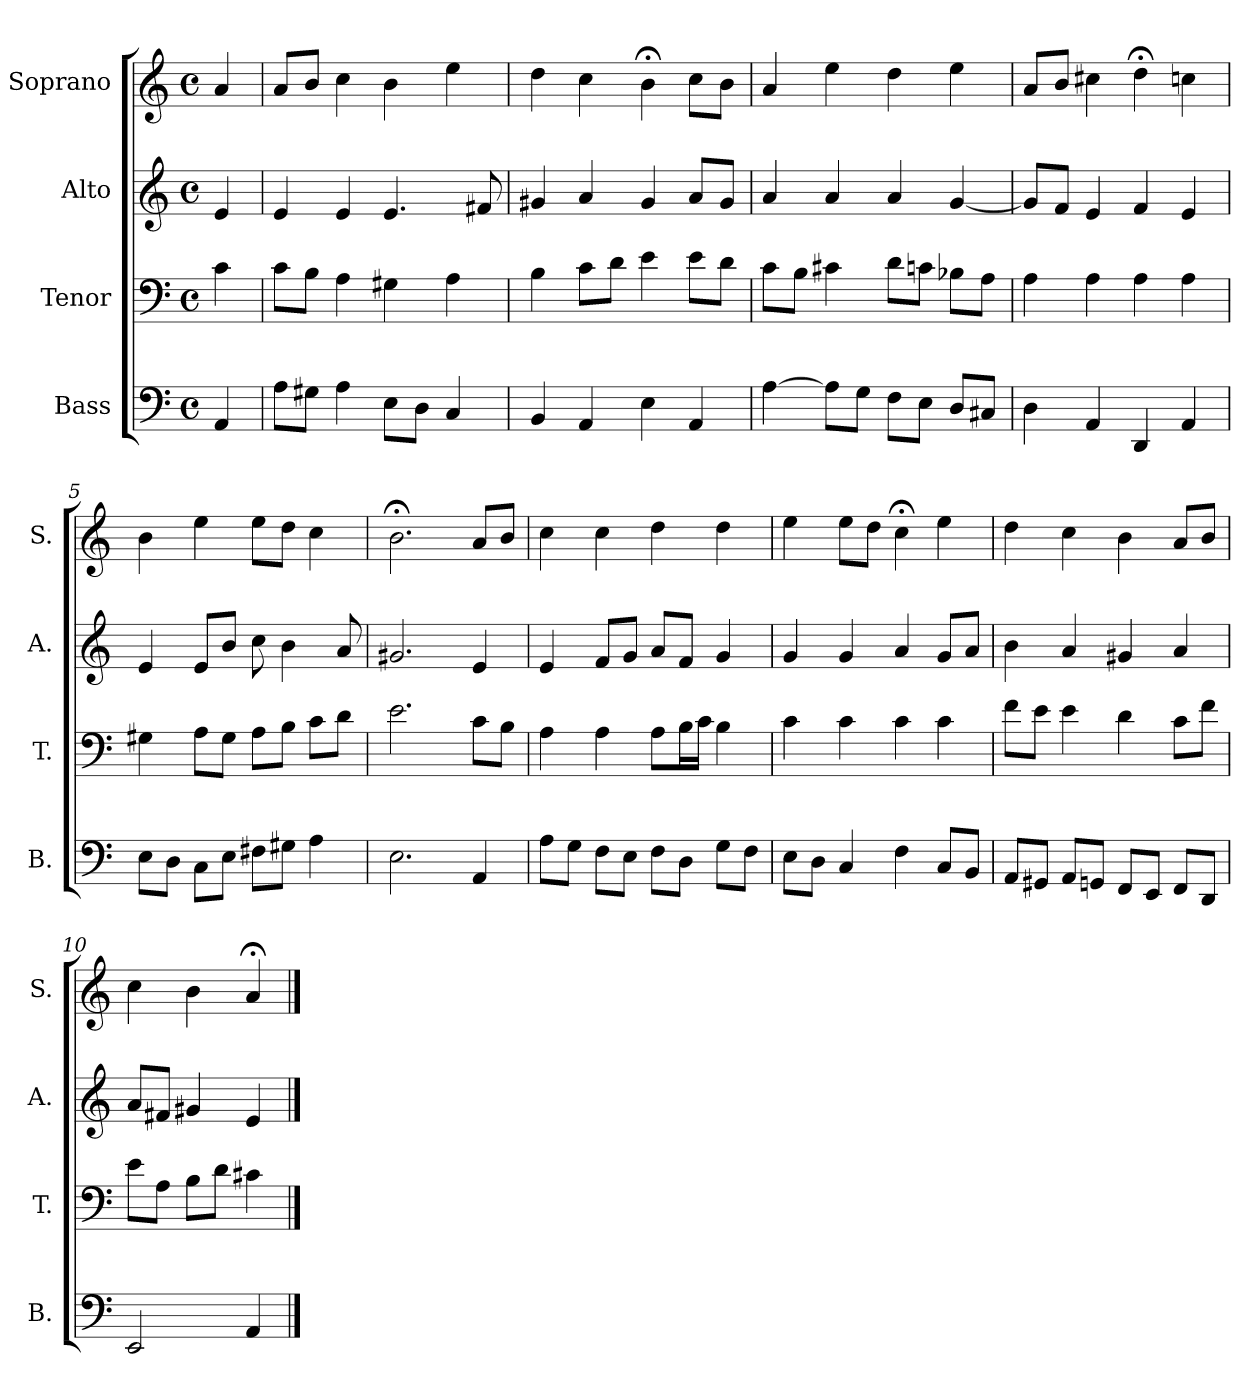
**kern	**kern	**kern	**kern
*part4	*part3	*part2	*part1
*staff4	*staff3	*staff2	*staff1
*I"Bass	*I"Tenor	*I"Alto	*I"Soprano
*I'B.	*I'T.	*I'A.	*I'S.
*clefF4	*clefF4	*clefG2	*clefG2
*k[]	*k[]	*k[]	*k[]
*a:	*a:	*a:	*a:
*M4/4	*M4/4	*M4/4	*M4/4
*met(c)	*met(c)	*met(c)	*met(c)
=	=	=	=
4AA/	4c\	4e/	4a/
=1	=1	=1	=1
8A\L	8c\L	4e/	8a/L
8G#X\J	8B\J	.	8b/J
4A\	4A\	4e/	4cc\
8E\L	4G#X\	4.e/	4b\
8D\J	.	.	.
4C/	4A\	.	4ee\
.	.	8f#X/	.
=2	=2	=2	=2
4BB/	4B\	4g#X/	4dd\
4AA/	8c\L	4a/	4cc\
.	8d\J	.	.
4E\	4e\	4g#/	4b;<\
4AA/	8e\L	8a/L	8cc\L
.	8d\J	8g#/J	8b\J
=3	=3	=3	=3
[4A\	8c\L	4a/	4a/
.	8B\J	.	.
8A\L]	4c#X\	4a/	4ee\
8G\J	.	.	.
8F\L	8d\L	4a/	4dd\
8E\J	8cn\J	.	.
8D/L	8B-X\L	[4g/	4ee\
8C#X/J	8A\J	.	.
!!LO:LB:g=z
=4	=4	=4	=4
4D\	4A\	8g/L]	8a/L
.	.	8f/J	8b/J
4AA/	4A\	4e/	4cc#X\
4DD/	4A\	4f/	4dd;<\
4AA/	4A\	4e/	4ccn\
=5	=5	=5	=5
8E\L	4G#X\	4e/	4b\
8D\J	.	.	.
8C\L	8A\L	8e/L	4ee\
8E\J	8G#\J	8b/J	.
8F#X\L	8A\L	8cc\	8ee\L
8G#X\J	8B\J	4b\	8dd\J
4A\	8c\L	.	4cc\
.	8d\J	8a/	.
=6	=6	=6	=6
2.E\	2.e\	2.g#X/	2.b;<\
4AA/	8c\L	4e/	8a/L
.	8B\J	.	8b/J
=7	=7	=7	=7
8A\L	4A\	4e/	4cc\
8G\J	.	.	.
8F\L	4A\	8f/L	4cc\
8E\J	.	8g/J	.
8F\L	8A\L	8a/L	4dd\
8D\J	16B\L	8f/J	.
.	16c\JJ	.	.
8G\L	4B\	4g/	4dd\
8F\J	.	.	.
!!LO:LB:g=z
=8	=8	=8	=8
8E\L	4c\	4g/	4ee\
8D\J	.	.	.
4C/	4c\	4g/	8ee\L
.	.	.	8dd\J
4F\	4c\	4a/	4cc;<\
8C/L	4c\	8g/L	4ee\
8BB/J	.	8a/J	.
=9	=9	=9	=9
8AA/L	8f\L	4b\	4dd\
8GG#X/J	8e\J	.	.
8AA/L	4e\	4a/	4cc\
8GGn/J	.	.	.
8FF/L	4d\	4g#X/	4b\
8EE/J	.	.	.
8FF/L	8c\L	4a/	8a/L
8DD/J	8f\J	.	8b/J
=10	=10	=10	=10
2EE/	8e\L	8a/L	4cc\
.	8A\J	8f#X/J	.
.	8B\L	4g#X/	4b\
.	8d\J	.	.
4AA/	4c#X\	4e/	4a;</
==	==	==	==
*-	*-	*-	*-
